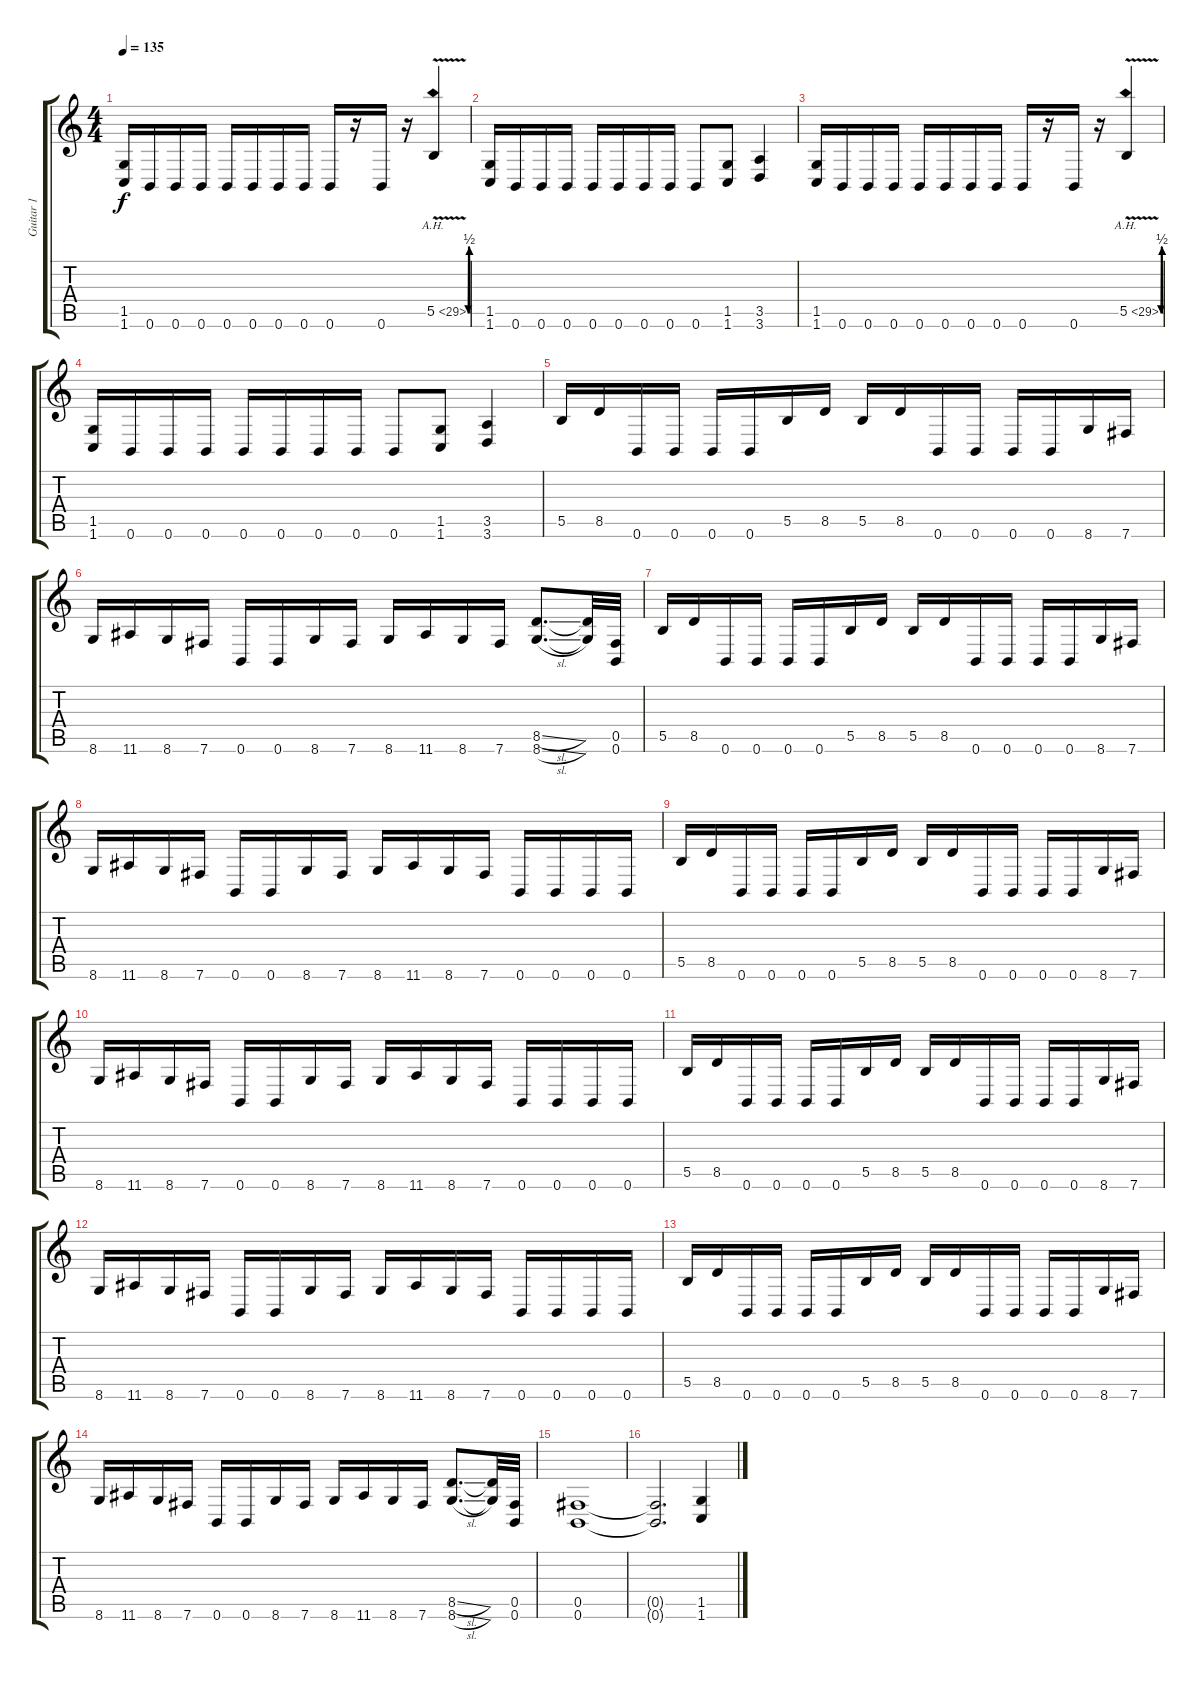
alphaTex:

\track ("Guitar 1" "Guitar 1") {instrument distortionguitar}
\staff {score tabs}
\tuning (Db4 Ab3 E3 B2 Gb2 B1) {hide}
\ts (4 4)
\tempo 135
\clef g2
\ks c
(1.5 1.6).16{dy f} 0.6.16 0.6.16 0.6.16 0.6.16 0.6.16 0.6.16 0.6.16 0.6.16 r.16 0.6.16 r.16 5.5{be (custom 0 0 15 0 20 2 30 2 35 0 60 0) ah 24 v}.4 |
(1.5 1.6).16 0.6.16 0.6.16 0.6.16 0.6.16 0.6.16 0.6.16 0.6.16 0.6.8 (1.5 1.6).8 (3.5 3.6).4 |
(1.5 1.6).16 0.6.16 0.6.16 0.6.16 0.6.16 0.6.16 0.6.16 0.6.16 0.6.16 r.16 0.6.16 r.16 5.5{be (custom 0 0 15 0 20 2 30 2 35 0 60 0) ah 24 v}.4 |
(1.5 1.6).16 0.6.16 0.6.16 0.6.16 0.6.16 0.6.16 0.6.16 0.6.16 0.6.8 (1.5 1.6).8 (3.5 3.6).4 |
5.5.16 8.5.16 0.6.16 0.6.16 0.6.16 0.6.16 5.5.16 8.5.16 5.5.16 8.5.16 0.6.16 0.6.16 0.6.16 0.6.16 8.6.16 7.6.16 |
8.6.16 11.6.16 8.6.16 7.6.16 0.6.16 0.6.16 8.6.16 7.6.16 8.6.16 11.6.16 8.6.16 7.6.16 (8.5{sl} 8.6{sl}).8{d} (8.5{t} 8.6{t}).32 (0.5 0.6).32 |
5.5.16 8.5.16 0.6.16 0.6.16 0.6.16 0.6.16 5.5.16 8.5.16 5.5.16 8.5.16 0.6.16 0.6.16 0.6.16 0.6.16 8.6.16 7.6.16 |
8.6.16 11.6.16 8.6.16 7.6.16 0.6.16 0.6.16 8.6.16 7.6.16 8.6.16 11.6.16 8.6.16 7.6.16 0.6.16 0.6.16 0.6.16 0.6.16 |
5.5.16 8.5.16 0.6.16 0.6.16 0.6.16 0.6.16 5.5.16 8.5.16 5.5.16 8.5.16 0.6.16 0.6.16 0.6.16 0.6.16 8.6.16 7.6.16 |
8.6.16 11.6.16 8.6.16 7.6.16 0.6.16 0.6.16 8.6.16 7.6.16 8.6.16 11.6.16 8.6.16 7.6.16 0.6.16 0.6.16 0.6.16 0.6.16 |
5.5.16 8.5.16 0.6.16 0.6.16 0.6.16 0.6.16 5.5.16 8.5.16 5.5.16 8.5.16 0.6.16 0.6.16 0.6.16 0.6.16 8.6.16 7.6.16 |
8.6.16 11.6.16 8.6.16 7.6.16 0.6.16 0.6.16 8.6.16 7.6.16 8.6.16 11.6.16 8.6.16 7.6.16 0.6.16 0.6.16 0.6.16 0.6.16 |
5.5.16 8.5.16 0.6.16 0.6.16 0.6.16 0.6.16 5.5.16 8.5.16 5.5.16 8.5.16 0.6.16 0.6.16 0.6.16 0.6.16 8.6.16 7.6.16 |
8.6.16 11.6.16 8.6.16 7.6.16 0.6.16 0.6.16 8.6.16 7.6.16 8.6.16 11.6.16 8.6.16 7.6.16 (8.5{sl} 8.6{sl}).8{d} (8.5{t} 8.6{t}).32 (0.5 0.6).32 |
(0.5 0.6).1 |
(0.5{t} 0.6{t}).2{d} (1.5 1.6).4
